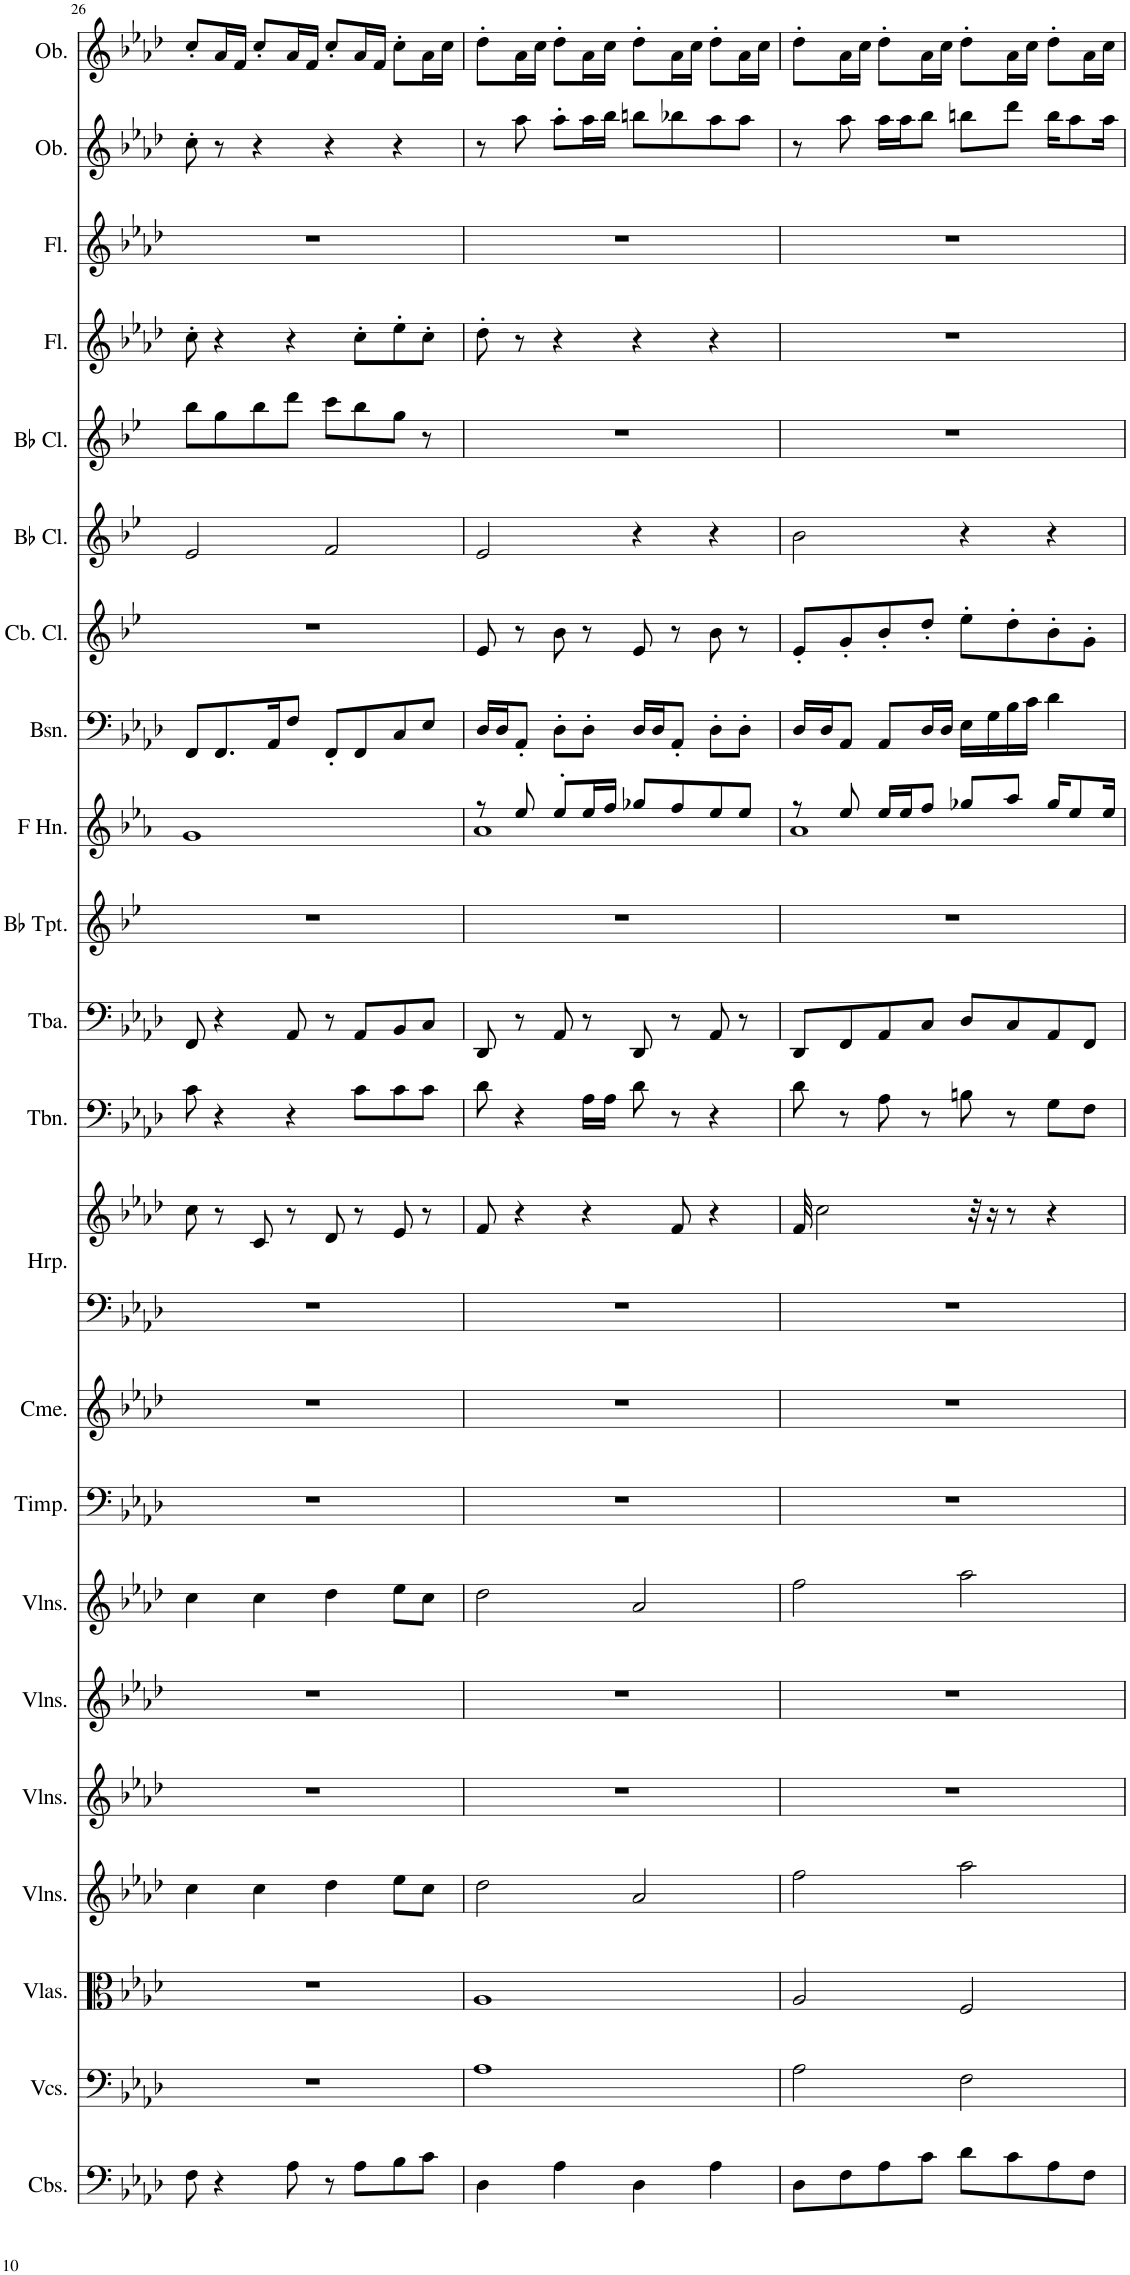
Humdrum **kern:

**kern	**kern	**kern	**kern	**kern	**kern	**kern	**kern	**kern	**kern	**kern	**kern	**kern	**kern	**kern	**kern	**kern	**kern	**kern	**kern	**kern	**kern	**kern
*part22	*part21	*part20	*part19	*part18	*part17	*part16	*part15	*part14	*part13	*part13	*part12	*part11	*part10	*part9	*part8	*part7	*part6	*part5	*part4	*part3	*part2	*part1
*staff23	*staff22	*staff21	*staff20	*staff19	*staff18	*staff17	*staff16	*staff15	*staff14	*staff13	*staff12	*staff11	*staff10	*staff9	*staff8	*staff7	*staff6	*staff5	*staff4	*staff3	*staff2	*staff1
*I"Contrabasses	*I"Violoncellos	*I"Violas	*I"Violins	*I"Violins	*I"Violins	*I"Violins	*I"Timpani	*I"Chimes	*I"Harp	*	*I"Trombone	*I"Tuba	*I"Bb Trumpet	*I"Horn in F	*I"Bassoon	*I"Contrabass Clarinet	*I"Bb Clarinet	*I"Bb Clarinet	*I"Flute	*I"Flute	*I"Oboe	*I"Oboe
*I'Cbs.	*I'Vcs.	*I'Vlas.	*I'Vlns.	*I'Vlns.	*I'Vlns.	*I'Vlns.	*I'Timp.	*I'Cme.	*I'Hrp.	*	*I'Tbn.	*I'Tba.	*I'Bb Tpt.	*	*I'Bsn.	*I'Cb. Cl.	*I'Bb Cl.	*I'Bb Cl.	*I'Fl.	*I'Fl.	*I'Ob.	*I'Ob.
!!LO:PB:g=z
*clefF4	*clefF4	*clefC3	*clefG2	*clefG2	*clefG2	*clefG2	*clefF4	*clefG2	*clefF4	*clefG2	*clefF4	*clefF4	*clefG2	*clefG2	*clefF4	*clefG2	*clefG2	*clefG2	*clefG2	*clefG2	*clefG2	*clefG2
*Trd7c12	*	*	*	*	*	*	*	*	*	*	*	*	*Trd1c2	*Trd4c7	*	*Trd15c26	*Trd1c2	*Trd1c2	*	*	*	*
*k[b-e-a-d-]	*k[b-e-a-d-]	*k[b-e-a-d-]	*k[b-e-a-d-]	*k[b-e-a-d-]	*k[b-e-a-d-]	*k[b-e-a-d-]	*k[b-e-a-d-]	*k[b-e-a-d-]	*k[b-e-a-d-]	*k[b-e-a-d-]	*k[b-e-a-d-]	*k[b-e-a-d-]	*k[b-e-]	*k[b-e-a-]	*k[b-e-a-d-]	*k[b-e-]	*k[b-e-]	*k[b-e-]	*k[b-e-a-d-]	*k[b-e-a-d-]	*k[b-e-a-d-]	*k[b-e-a-d-]
*M4/4	*M4/4	*M4/4	*M4/4	*M4/4	*M4/4	*M4/4	*M4/4	*M4/4	*M4/4	*M4/4	*M4/4	*M4/4	*M4/4	*M4/4	*M4/4	*M4/4	*M4/4	*M4/4	*M4/4	*M4/4	*M4/4	*M4/4
=26	=26	=26	=26	=26	=26	=26	=26	=26	=26	=26	=26	=26	=26	=26	=26	=26	=26	=26	=26	=26	=26	=26
8F\	1r	1r	4cc\	1r	1r	4cc\	1r	1r	1r	8cc\	8c\	8FF/	1r	1g	8FF/L	1r	2e-/	8bb-\L	8cc'\	1r	8cc'\	8cc'/L
4r	.	.	.	.	.	.	.	.	.	8r	4r	4r	.	.	8.FF/	.	.	8gg\	4r	.	8r	16a-/L
.	.	.	.	.	.	.	.	.	.	.	.	.	.	.	.	.	.	.	.	.	.	16f/JJ
.	.	.	4cc\	.	.	4cc\	.	.	.	8c/	.	.	.	.	.	.	.	8bb-\	.	.	4r	8cc'/L
.	.	.	.	.	.	.	.	.	.	.	.	.	.	.	16AA-/K	.	.	.	.	.	.	.
8A-\	.	.	.	.	.	.	.	.	.	8r	4r	8AA-/	.	.	8F/J	.	.	8ddd\J	4r	.	.	16a-/L
.	.	.	.	.	.	.	.	.	.	.	.	.	.	.	.	.	.	.	.	.	.	16f/JJ
8r	.	.	4dd-\	.	.	4dd-\	.	.	.	8d-/	.	8r	.	.	8FF'/L	.	2f/	8ccc\L	.	.	4r	8cc'/L
8A-\L	.	.	.	.	.	.	.	.	.	8r	8c\L	8AA-/L	.	.	8FF/	.	.	8bb-\	8cc'\L	.	.	16a-/L
.	.	.	.	.	.	.	.	.	.	.	.	.	.	.	.	.	.	.	.	.	.	16f/JJ
8B-\	.	.	8ee-\L	.	.	8ee-\L	.	.	.	8e-/	8c\	8BB-/	.	.	8C/	.	.	8gg\J	8ee-'\	.	4r	8cc'\L
8c\J	.	.	8cc\J	.	.	8cc\J	.	.	.	8r	8c\J	8C/J	.	.	8E-/J	.	.	8r	8cc'\J	.	.	16a-\L
.	.	.	.	.	.	.	.	.	.	.	.	.	.	.	.	.	.	.	.	.	.	16cc\JJ
=27	=27	=27	=27	=27	=27	=27	=27	=27	=27	=27	=27	=27	=27	=27	=27	=27	=27	=27	=27	=27	=27	=27
*	*	*	*	*	*	*	*	*	*	*	*	*	*	*^	*	*	*	*	*	*	*	*
4D-\	1A-	1A-	2dd-\	1r	1r	2dd-\	1r	1r	1r	8f/	8d-\	8DD-/	1r	8r	1a-	16D-/LL	8e-/	2e-/	1r	8dd-'\	1r	8r	8dd-'\L
.	.	.	.	.	.	.	.	.	.	.	.	.	.	.	.	16D-/J	.	.	.	.	.	.	.
.	.	.	.	.	.	.	.	.	.	4r	4r	8r	.	8ee-/	.	8AA-'/J	8r	.	.	8r	.	8aa-\	16a-\L
.	.	.	.	.	.	.	.	.	.	.	.	.	.	.	.	.	.	.	.	.	.	.	16cc\JJ
4A-\	.	.	.	.	.	.	.	.	.	.	.	8AA-/	.	8ee-'/L	.	8D-'\L	8b-\	.	.	4r	.	8aa-'\L	8dd-'\L
.	.	.	.	.	.	.	.	.	.	4r	16A-\LL	8r	.	16ee-/L	.	8D-'\J	8r	.	.	.	.	16aa-\L	16a-\L
.	.	.	.	.	.	.	.	.	.	.	16A-\JJ	.	.	16ff/JJ	.	.	.	.	.	.	.	16bb-\JJ	16cc\JJ
4D-\	.	.	2a-/	.	.	2a-/	.	.	.	.	8d-\	8DD-/	.	8gg-X/L	.	16D-/LL	8e-/	4r	.	4r	.	8bbn\L	8dd-'\L
.	.	.	.	.	.	.	.	.	.	.	.	.	.	.	.	16D-/J	.	.	.	.	.	.	.
.	.	.	.	.	.	.	.	.	.	8f/	8r	8r	.	8ff/	.	8AA-'/J	8r	.	.	.	.	8bb-X\	16a-\L
.	.	.	.	.	.	.	.	.	.	.	.	.	.	.	.	.	.	.	.	.	.	.	16cc\JJ
4A-\	.	.	.	.	.	.	.	.	.	4r	4r	8AA-/	.	8ee-/	.	8D-'\L	8b-\	4r	.	4r	.	8aa-\	8dd-'\L
.	.	.	.	.	.	.	.	.	.	.	.	8r	.	8ee-/J	.	8D-'\J	8r	.	.	.	.	8aa-\J	16a-\L
.	.	.	.	.	.	.	.	.	.	.	.	.	.	.	.	.	.	.	.	.	.	.	16cc\JJ
=28	=28	=28	=28	=28	=28	=28	=28	=28	=28	=28	=28	=28	=28	=28	=28	=28	=28	=28	=28	=28	=28	=28	=28
8D-\L	2A-\	2A-/	2ff\	1r	1r	2ff\	1r	1r	1r	32f/	8d-\	8DD-/L	1r	8r	1a-	16D-/LL	8e-'/L	2b-\	1r	1r	1r	8r	8dd-'\L
.	.	.	.	.	.	.	.	.	.	2cc\	.	.	.	.	.	.	.	.	.	.	.	.	.
.	.	.	.	.	.	.	.	.	.	.	.	.	.	.	.	16D-/J	.	.	.	.	.	.	.
8F\	.	.	.	.	.	.	.	.	.	.	8r	8FF/	.	8ee-/	.	8AA-/J	8g'/	.	.	.	.	8aa-\	16a-\L
.	.	.	.	.	.	.	.	.	.	.	.	.	.	.	.	.	.	.	.	.	.	.	16cc\JJ
8A-\	.	.	.	.	.	.	.	.	.	.	8A-\	8AA-/	.	16ee-/LL	.	8AA-/L	8b-'/	.	.	.	.	16aa-\LL	8dd-'\L
.	.	.	.	.	.	.	.	.	.	.	.	.	.	16ee-/J	.	.	.	.	.	.	.	16aa-\J	.
8c\J	.	.	.	.	.	.	.	.	.	.	8r	8C/J	.	8ff/J	.	16D-/L	8dd'/J	.	.	.	.	8bb-\J	16a-\L
.	.	.	.	.	.	.	.	.	.	.	.	.	.	.	.	16D-/JJ	.	.	.	.	.	.	16cc\JJ
8d-\L	2F\	2F/	2aa-\	.	.	2aa-\	.	.	.	.	8Bn\	8D-/L	.	8gg-X/L	.	16E-\LL	8ee-'\L	4r	.	.	.	8bbn\L	8dd-'\L
.	.	.	.	.	.	.	.	.	.	32r	.	.	.	.	.	.	.	.	.	.	.	.	.
.	.	.	.	.	.	.	.	.	.	16r	.	.	.	.	.	16G\	.	.	.	.	.	.	.
8c\	.	.	.	.	.	.	.	.	.	8r	8r	8C/	.	8aa-/J	.	16B-\	8dd'\	.	.	.	.	8ddd-\J	16a-\L
.	.	.	.	.	.	.	.	.	.	.	.	.	.	.	.	16c\JJ	.	.	.	.	.	.	16cc\JJ
8A-\	.	.	.	.	.	.	.	.	.	4r	8G\L	8AA-/	.	16gg-/KL	.	4d-\	8b-'\	4r	.	.	.	16bb\KL	8dd-'\L
.	.	.	.	.	.	.	.	.	.	.	.	.	.	8ee-/	.	.	.	.	.	.	.	8aa-\	.
8F\J	.	.	.	.	.	.	.	.	.	.	8F\J	8FF/J	.	.	.	.	8g'\J	.	.	.	.	.	16a-\L
.	.	.	.	.	.	.	.	.	.	.	.	.	.	16ee-/Jk	.	.	.	.	.	.	.	16aa-\Jk	16cc\JJ
*	*	*	*	*	*	*	*	*	*	*	*	*	*	*v	*v	*	*	*	*	*	*	*	*
=	=	=	=	=	=	=	=	=	=	=	=	=	=	=	=	=	=	=	=	=	=	=
*-	*-	*-	*-	*-	*-	*-	*-	*-	*-	*-	*-	*-	*-	*-	*-	*-	*-	*-	*-	*-	*-	*-
